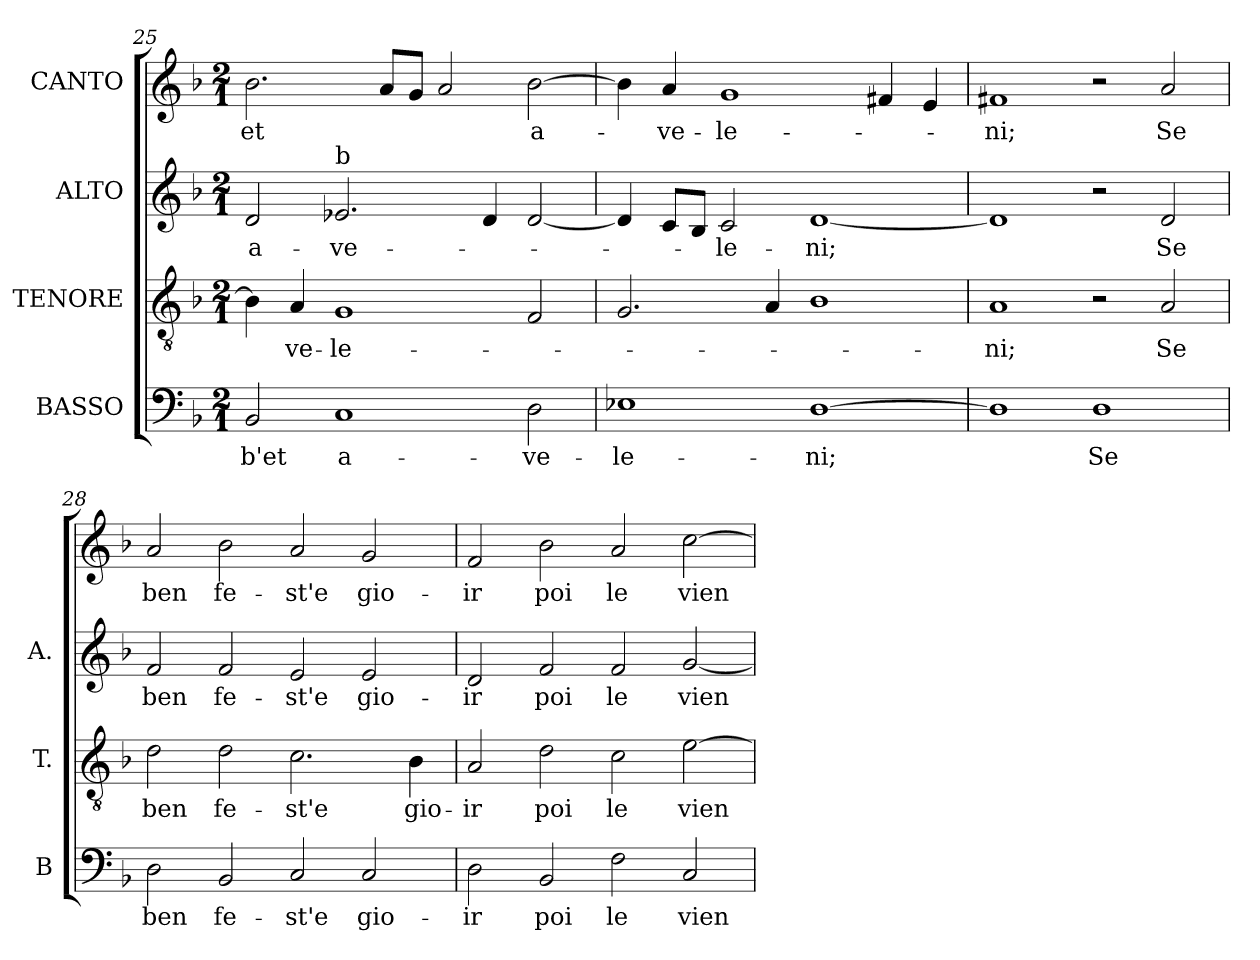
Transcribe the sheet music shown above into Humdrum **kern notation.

**kern	**text	**kern	**text	**kern	**text	**kern	**text
*part4	*part4	*part3	*part3	*part2	*part2	*part1	*part1
*staff4	*staff4	*staff3	*staff3	*staff2	*staff2	*staff1	*staff1
*I"BASSO	*	*I"TENORE	*	*I"ALTO	*	*I"CANTO	*
*I'B	*	*I'T.	*	*I'A.	*	*	*
*clefF4	*	*clefGv2	*	*clefG2	*	*clefG2	*
*	*	*ITrd7c12	*	*	*	*	*
*k[b-]	*	*k[b-]	*	*k[b-]	*	*k[b-]	*
*F:	*	*F:	*	*F:	*	*F:	*
*M2/1	*	*M2/1	*	*M2/1	*	*M2/1	*
=25	=25	=25	=25	=25	=25	=25	=25
!	!LO:LY:b:color=#000000	!	!	!	!	!	!
!	!	!	!	!	!LO:LY:b:color=#000000	!	!
!	!	!	!	!	!	!	!LO:LY:b:color=#000000
2BB-i/	-b'et	4BB-i\]	.	2di/	a-	2.b-i\	et
!	!	!	!LO:LY:b:color=#000000	!	!	!	!
.	.	4AAi/	-ve-	.	.	.	.
!	!LO:LY:b:color=#000000	!	!	!	!	!	!
!	!	!	!LO:LY:b:color=#000000	!	!	!	!
!	!	!	!	!LO:TX:a:t=b	!	!	!
!	!	!	!	!	!LO:LY:b:color=#000000	!	!
1Ci	a-	1GGi	-le-	2.e-i/	-ve-	.	.
.	.	.	.	.	.	8ai/L	.
.	.	.	.	.	.	8gi/J	.
.	.	.	.	.	.	2ai/	.
.	.	.	.	4di/	.	.	.
!	!LO:LY:b:color=#000000	!	!	!	!	!	!
!	!	!	!	!	!	!	!LO:LY:b:color=#000000
2Di\	-ve-	2FFi/	.	[<2di/	.	[>2b-i\	a-
!!LO:PB:g=z
=26	=26	=26	=26	=26	=26	=26	=26
!	!LO:LY:b:color=#000000	!	!	!	!	!	!
1E-Xi	-le-	2.GGi/	.	4di/]	.	4b-i\]	.
!	!	!	!	!	!	!	!LO:LY:b:color=#000000
.	.	.	.	8ci/L	.	4ai/	-ve-
.	.	.	.	8B-i/J	.	.	.
!	!	!	!	!	!LO:LY:b:color=#000000	!	!
!	!	!	!	!	!	!	!LO:LY:b:color=#000000
.	.	.	.	2ci/	-le-	1gi	-le-
.	.	4AAi/	.	.	.	.	.
!	!LO:LY:b:color=#000000	!	!	!	!	!	!
!	!	!	!	!	!LO:LY:b:color=#000000	!	!
[>1Di	-ni;	1BB-i	.	[<1di	-ni;	.	.
.	.	.	.	.	.	4f#i/	.
.	.	.	.	.	.	4ei/	.
=27	=27	=27	=27	=27	=27	=27	=27
!	!	!	!LO:LY:b:color=#000000	!	!	!	!
!	!	!	!	!	!	!	!LO:LY:b:color=#000000
1Di]	.	1AAi	-ni;	1di]	.	1f#Xi	-ni;
!	!LO:LY:b:color=#000000	!	!	!	!	!	!
1Di	Se	2r	.	2r	.	2r	.
!	!	!	!LO:LY:b:color=#000000	!	!	!	!
!	!	!	!	!	!LO:LY:b:color=#000000	!	!
!	!	!	!	!	!	!	!LO:LY:b:color=#000000
.	.	2AAi/	Se	2di/	Se	2ai/	Se
=28	=28	=28	=28	=28	=28	=28	=28
!	!LO:LY:b:color=#000000	!	!	!	!	!	!
!	!	!	!LO:LY:b:color=#000000	!	!	!	!
!	!	!	!	!	!LO:LY:b:color=#000000	!	!
!	!	!	!	!	!	!	!LO:LY:b:color=#000000
2Di\	ben	2Di\	ben	2fi/	ben	2ai/	ben
!	!LO:LY:b:color=#000000	!	!	!	!	!	!
!	!	!	!LO:LY:b:color=#000000	!	!	!	!
!	!	!	!	!	!LO:LY:b:color=#000000	!	!
!	!	!	!	!	!	!	!LO:LY:b:color=#000000
2BB-i/	fe-	2Di\	fe-	2fi/	fe-	2b-i\	fe-
!	!LO:LY:b:color=#000000	!	!	!	!	!	!
!	!	!	!LO:LY:b:color=#000000	!	!	!	!
!	!	!	!	!	!LO:LY:b:color=#000000	!	!
!	!	!	!	!	!	!	!LO:LY:b:color=#000000
2Ci/	-st'e	2.Ci\	-st'e	2ei/	-st'e	2ai/	-st'e
!	!LO:LY:b:color=#000000	!	!	!	!	!	!
!	!	!	!	!	!LO:LY:b:color=#000000	!	!
!	!	!	!	!	!	!	!LO:LY:b:color=#000000
2Ci/	gio-	.	.	2ei/	gio-	2gi/	gio-
!	!	!	!LO:LY:b:color=#000000	!	!	!	!
.	.	4BB-i\	gio-	.	.	.	.
=29	=29	=29	=29	=29	=29	=29	=29
!	!LO:LY:b:color=#000000	!	!	!	!	!	!
!	!	!	!LO:LY:b:color=#000000	!	!	!	!
!	!	!	!	!	!LO:LY:b:color=#000000	!	!
!	!	!	!	!	!	!	!LO:LY:b:color=#000000
2Di\	-ir	2AAi/	-ir	2di/	-ir	2fi/	-ir
!	!LO:LY:b:color=#000000	!	!	!	!	!	!
!	!	!	!LO:LY:b:color=#000000	!	!	!	!
!	!	!	!	!	!LO:LY:b:color=#000000	!	!
!	!	!	!	!	!	!	!LO:LY:b:color=#000000
2BB-i/	poi	2Di\	poi	2fi/	poi	2b-i\	poi
!	!LO:LY:b:color=#000000	!	!	!	!	!	!
!	!	!	!LO:LY:b:color=#000000	!	!	!	!
!	!	!	!	!	!LO:LY:b:color=#000000	!	!
!	!	!	!	!	!	!	!LO:LY:b:color=#000000
2Fi\	le	2Ci\	le	2fi/	le	2ai/	le
!	!LO:LY:b:color=#000000	!	!	!	!	!	!
!	!	!	!LO:LY:b:color=#000000	!	!	!	!
!	!	!	!	!	!LO:LY:b:color=#000000	!	!
!	!	!	!	!	!	!	!LO:LY:b:color=#000000
2Ci/	vien	[>2Ei\	vien	[<2gi/	vien	[>2cci\	vien
=	=	=	=	=	=	=	=
*-	*-	*-	*-	*-	*-	*-	*-
